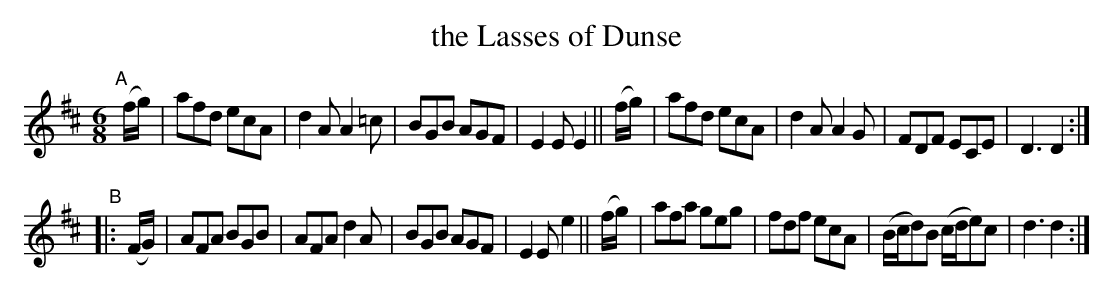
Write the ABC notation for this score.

X:1
T: the Lasses of Dunse
M: 6/8
L: 1/8
K: D
"^A"\
[|](f/g/) | afd ecA | d2A A2=c | BGB AGF | E2E E2 \
|| (f/g/) | afd ecA | d2A A2G | FDF ECE | D3 D2 :|
"^B"\
|: (F/G/) | AFA BGB | AFA d2A | BGB AGF | E2E e2 \
|| (f/g/) | afa geg | fdf ecA | (B/c/d)B (c/d/e)c | d3 d2 :|
